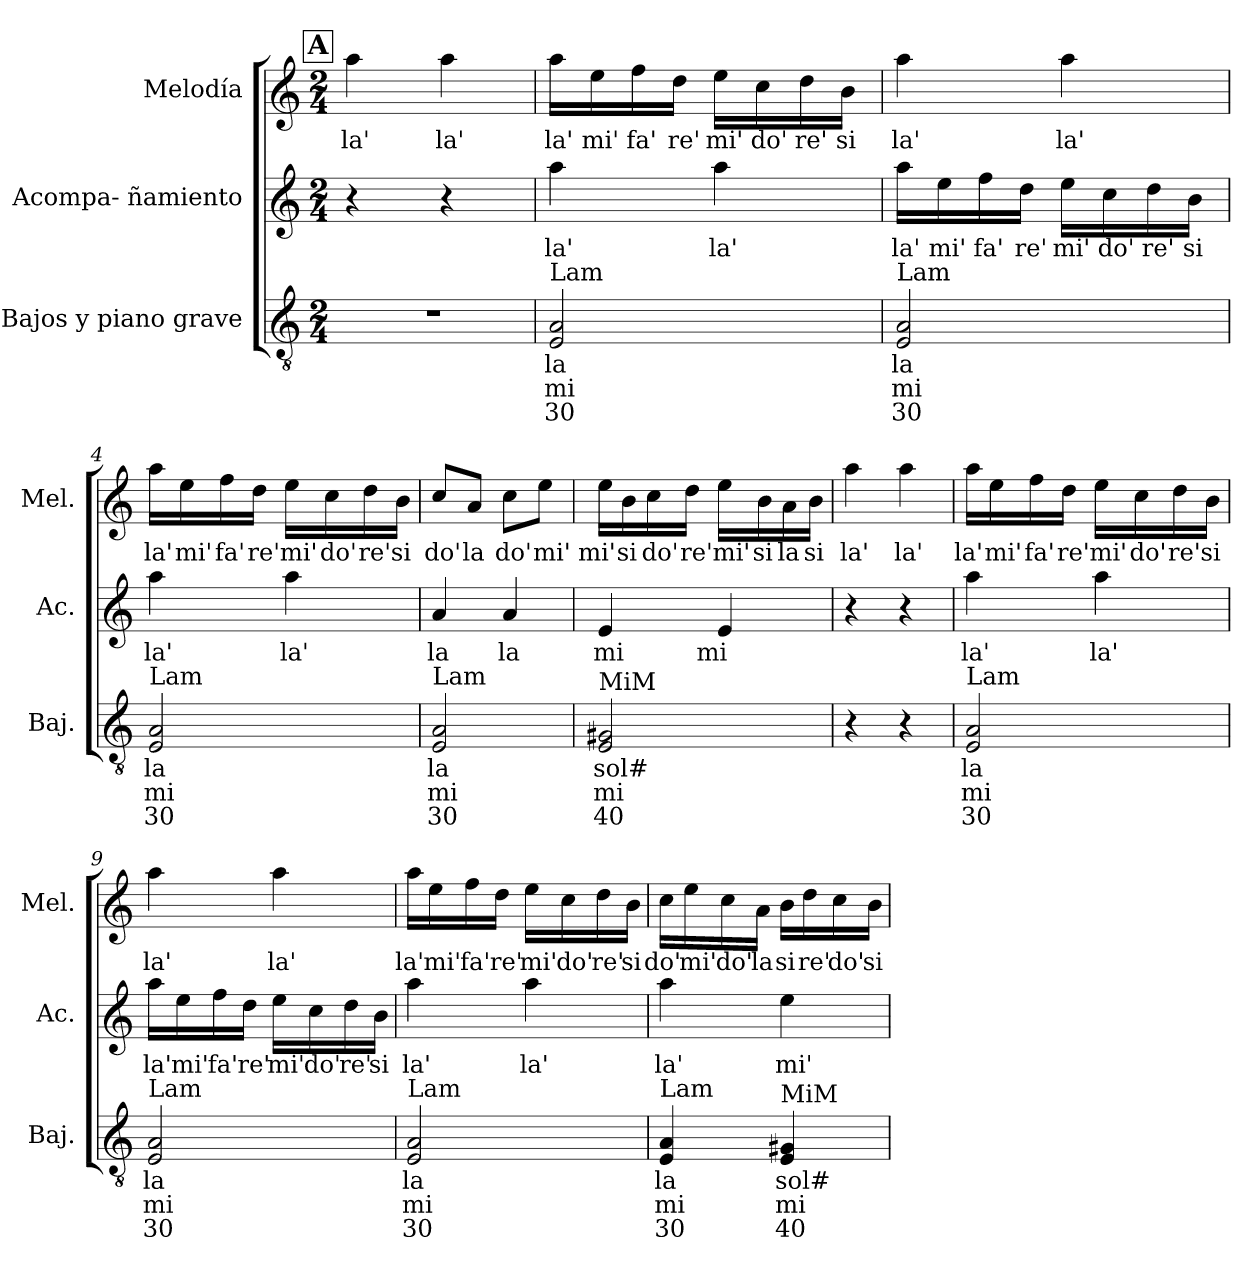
**kern	**text	**text	**text	**kern	**text	**kern	**text
*part3	*part3	*part3	*part3	*part2	*part2	*part1	*part1
*staff3	*staff3	*staff3	*staff3	*staff2	*staff2	*staff1	*staff1
*I"Bajos y  piano   grave	*	*	*	*I"Acompa- ñamiento	*	*I"Melodía	*
*I'Baj.	*	*	*	*I'Ac.	*	*I'Mel.	*
*clefGv2	*	*	*	*clefG2	*	*clefG2	*
*k[]	*	*	*	*k[]	*	*k[]	*
*C:	*	*	*	*C:	*	*C:	*
*M2/4	*	*	*	*M2/4	*	*M2/4	*
!!LO:REH:place=s1:a:t=A
=1	=1	=1	=1	=1	=1	=1	=1
2r	.	.	.	4r	.	4aa\	la'
.	.	.	.	4r	.	4aa\	la'
=2	=2	=2	=2	=2	=2	=2	=2
!LO:TX:a:t=Lam	!	!	!	!	!	!	!
2E/ 2A/	la	mi	30	4aa\	la'	16aa\LL	la'
.	.	.	.	.	.	16ee\	mi'
.	.	.	.	.	.	16ff\	fa'
.	.	.	.	.	.	16dd\JJ	re'
.	.	.	.	4aa\	la'	16ee\LL	mi'
.	.	.	.	.	.	16cc\	do'
.	.	.	.	.	.	16dd\	re'
.	.	.	.	.	.	16b\JJ	si
=3	=3	=3	=3	=3	=3	=3	=3
!LO:TX:a:t=Lam	!	!	!	!	!	!	!
2E/ 2A/	la	mi	30	16aa\LL	la'	4aa\	la'
.	.	.	.	16ee\	mi'	.	.
.	.	.	.	16ff\	fa'	.	.
.	.	.	.	16dd\JJ	re'	.	.
.	.	.	.	16ee\LL	mi'	4aa\	la'
.	.	.	.	16cc\	do'	.	.
.	.	.	.	16dd\	re'	.	.
.	.	.	.	16b\JJ	si	.	.
=4	=4	=4	=4	=4	=4	=4	=4
!LO:TX:a:t=Lam	!	!	!	!	!	!	!
2E/ 2A/	la	mi	30	4aa\	la'	16aa\LL	la'
.	.	.	.	.	.	16ee\	mi'
.	.	.	.	.	.	16ff\	fa'
.	.	.	.	.	.	16dd\JJ	re'
.	.	.	.	4aa\	la'	16ee\LL	mi'
.	.	.	.	.	.	16cc\	do'
.	.	.	.	.	.	16dd\	re'
.	.	.	.	.	.	16b\JJ	si
=5	=5	=5	=5	=5	=5	=5	=5
!LO:TX:a:t=Lam	!	!	!	!	!	!	!
2E/ 2A/	la	mi	30	4a/	la	8cc/L	do'
.	.	.	.	.	.	8a/J	la
.	.	.	.	4a/	la	8cc\L	do'
.	.	.	.	.	.	8ee\J	mi'
=6	=6	=6	=6	=6	=6	=6	=6
!LO:TX:a:t=MiM	!	!	!	!	!	!	!
2E/ 2G#X/	sol#	mi	40	4e/	mi	16ee\LL	mi'
.	.	.	.	.	.	16b\	si
.	.	.	.	.	.	16cc\	do'
.	.	.	.	.	.	16dd\JJ	re'
.	.	.	.	4e/	mi	16ee\LL	mi'
.	.	.	.	.	.	16b\	si
.	.	.	.	.	.	16a\	la
.	.	.	.	.	.	16b\JJ	si
!!LO:LB:g=z
=7	=7	=7	=7	=7	=7	=7	=7
4r	.	.	.	4r	.	4aa\	la'
4r	.	.	.	4r	.	4aa\	la'
=8	=8	=8	=8	=8	=8	=8	=8
!LO:TX:a:t=Lam	!	!	!	!	!	!	!
2E/ 2A/	la	mi	30	4aa\	la'	16aa\LL	la'
.	.	.	.	.	.	16ee\	mi'
.	.	.	.	.	.	16ff\	fa'
.	.	.	.	.	.	16dd\JJ	re'
.	.	.	.	4aa\	la'	16ee\LL	mi'
.	.	.	.	.	.	16cc\	do'
.	.	.	.	.	.	16dd\	re'
.	.	.	.	.	.	16b\JJ	si
=9	=9	=9	=9	=9	=9	=9	=9
!LO:TX:a:t=Lam	!	!	!	!	!	!	!
2E/ 2A/	la	mi	30	16aa\LL	la'	4aa\	la'
.	.	.	.	16ee\	mi'	.	.
.	.	.	.	16ff\	fa'	.	.
.	.	.	.	16dd\JJ	re'	.	.
.	.	.	.	16ee\LL	mi'	4aa\	la'
.	.	.	.	16cc\	do'	.	.
.	.	.	.	16dd\	re'	.	.
.	.	.	.	16b\JJ	si	.	.
=10	=10	=10	=10	=10	=10	=10	=10
!LO:TX:a:t=Lam	!	!	!	!	!	!	!
2E/ 2A/	la	mi	30	4aa\	la'	16aa\LL	la'
.	.	.	.	.	.	16ee\	mi'
.	.	.	.	.	.	16ff\	fa'
.	.	.	.	.	.	16dd\JJ	re'
.	.	.	.	4aa\	la'	16ee\LL	mi'
.	.	.	.	.	.	16cc\	do'
.	.	.	.	.	.	16dd\	re'
.	.	.	.	.	.	16b\JJ	si
=11	=11	=11	=11	=11	=11	=11	=11
!LO:TX:a:t=Lam	!	!	!	!	!	!	!
4E/ 4A/	la	mi	30	4aa\	la'	16cc\LL	do'
.	.	.	.	.	.	16ee\	mi'
.	.	.	.	.	.	16cc\	do'
.	.	.	.	.	.	16a\JJ	la
!LO:TX:a:t=MiM	!	!	!	!	!	!	!
4E/ 4G#X/	sol#	mi	40	4ee\	mi'	16b\LL	si
.	.	.	.	.	.	16dd\	re'
.	.	.	.	.	.	16cc\	do'
.	.	.	.	.	.	16b\JJ	si
=	=	=	=	=	=	=	=
*-	*-	*-	*-	*-	*-	*-	*-
